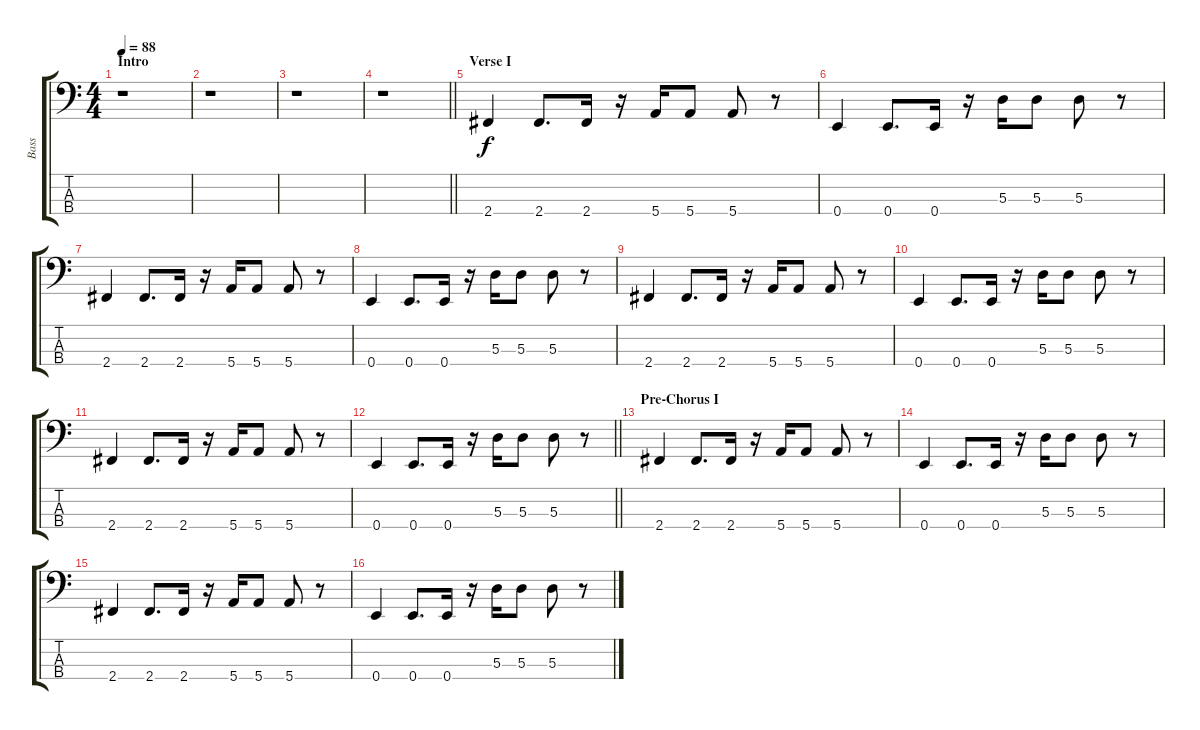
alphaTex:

\track ("Bass" "Bass") {instrument electricbassfinger}
\staff {score tabs}
\tuning (G2 D2 A1 E1) {hide}
\ts (4 4)
\section ("" "Intro")
\tempo 88
\clef f4
\ks c
r.1{dy f instrument electricbassfinger} |
r.1 |
r.1 |
\barLineRight lightlight
r.1 |
\section ("" "Verse I")
2.4.4 2.4.8{d} 2.4.16 r.16 5.4.16 5.4.8 5.4.8 r.8 |
0.4.4 0.4.8{d} 0.4.16 r.16 5.3.16 5.3.8 5.3.8 r.8 |
2.4.4 2.4.8{d} 2.4.16 r.16 5.4.16 5.4.8 5.4.8 r.8 |
0.4.4 0.4.8{d} 0.4.16 r.16 5.3.16 5.3.8 5.3.8 r.8 |
2.4.4 2.4.8{d} 2.4.16 r.16 5.4.16 5.4.8 5.4.8 r.8 |
0.4.4 0.4.8{d} 0.4.16 r.16 5.3.16 5.3.8 5.3.8 r.8 |
2.4.4 2.4.8{d} 2.4.16 r.16 5.4.16 5.4.8 5.4.8 r.8 |
\barLineRight lightlight
0.4.4 0.4.8{d} 0.4.16 r.16 5.3.16 5.3.8 5.3.8 r.8 |
\section ("" "Pre-Chorus I")
2.4.4 2.4.8{d} 2.4.16 r.16 5.4.16 5.4.8 5.4.8 r.8 |
0.4.4 0.4.8{d} 0.4.16 r.16 5.3.16 5.3.8 5.3.8 r.8 |
2.4.4 2.4.8{d} 2.4.16 r.16 5.4.16 5.4.8 5.4.8 r.8 |
0.4.4 0.4.8{d} 0.4.16 r.16 5.3.16 5.3.8 5.3.8 r.8
